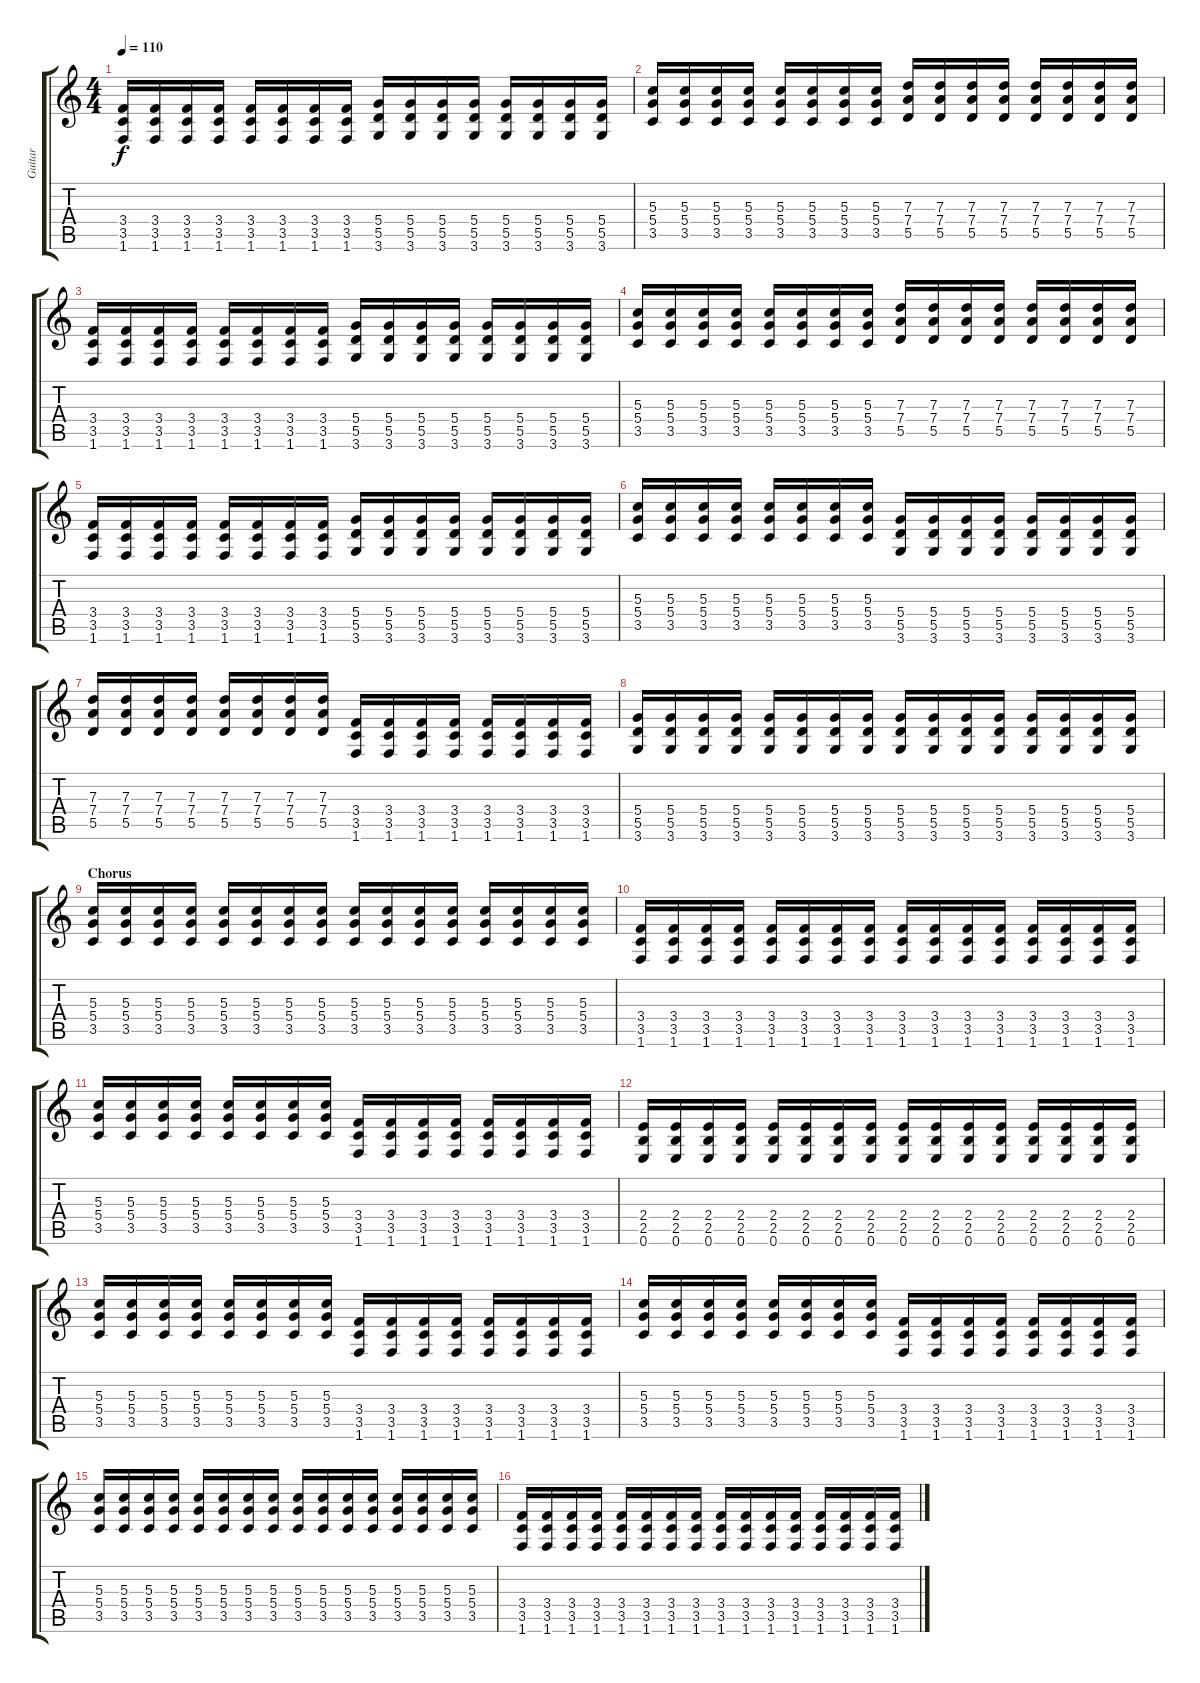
\track ("Guitar" "Guitar") {instrument distortionguitar}
\staff {score tabs}
\tuning (E4 B3 G3 D3 A2 E2) {hide}
\ts (4 4)
\tempo 110
\clef g2
\ks c
(3.4 3.5 1.6).16{dy f} (3.4 3.5 1.6).16 (3.4 3.5 1.6).16 (3.4 3.5 1.6).16 (3.4 3.5 1.6).16 (3.4 3.5 1.6).16 (3.4 3.5 1.6).16 (3.4 3.5 1.6).16 (5.4 5.5 3.6).16 (5.4 5.5 3.6).16 (5.4 5.5 3.6).16 (5.4 5.5 3.6).16 (5.4 5.5 3.6).16 (5.4 5.5 3.6).16 (5.4 5.5 3.6).16 (5.4 5.5 3.6).16 |
(5.3 5.4 3.5).16 (5.3 5.4 3.5).16 (5.3 5.4 3.5).16 (5.3 5.4 3.5).16 (5.3 5.4 3.5).16 (5.3 5.4 3.5).16 (5.3 5.4 3.5).16 (5.3 5.4 3.5).16 (7.3 7.4 5.5).16 (7.3 7.4 5.5).16 (7.3 7.4 5.5).16 (7.3 7.4 5.5).16 (7.3 7.4 5.5).16 (7.3 7.4 5.5).16 (7.3 7.4 5.5).16 (7.3 7.4 5.5).16 |
(3.4 3.5 1.6).16 (3.4 3.5 1.6).16 (3.4 3.5 1.6).16 (3.4 3.5 1.6).16 (3.4 3.5 1.6).16 (3.4 3.5 1.6).16 (3.4 3.5 1.6).16 (3.4 3.5 1.6).16 (5.4 5.5 3.6).16 (5.4 5.5 3.6).16 (5.4 5.5 3.6).16 (5.4 5.5 3.6).16 (5.4 5.5 3.6).16 (5.4 5.5 3.6).16 (5.4 5.5 3.6).16 (5.4 5.5 3.6).16 |
(5.3 5.4 3.5).16 (5.3 5.4 3.5).16 (5.3 5.4 3.5).16 (5.3 5.4 3.5).16 (5.3 5.4 3.5).16 (5.3 5.4 3.5).16 (5.3 5.4 3.5).16 (5.3 5.4 3.5).16 (7.3 7.4 5.5).16 (7.3 7.4 5.5).16 (7.3 7.4 5.5).16 (7.3 7.4 5.5).16 (7.3 7.4 5.5).16 (7.3 7.4 5.5).16 (7.3 7.4 5.5).16 (7.3 7.4 5.5).16 |
(3.4 3.5 1.6).16 (3.4 3.5 1.6).16 (3.4 3.5 1.6).16 (3.4 3.5 1.6).16 (3.4 3.5 1.6).16 (3.4 3.5 1.6).16 (3.4 3.5 1.6).16 (3.4 3.5 1.6).16 (5.4 5.5 3.6).16 (5.4 5.5 3.6).16 (5.4 5.5 3.6).16 (5.4 5.5 3.6).16 (5.4 5.5 3.6).16 (5.4 5.5 3.6).16 (5.4 5.5 3.6).16 (5.4 5.5 3.6).16 |
(5.3 5.4 3.5).16 (5.3 5.4 3.5).16 (5.3 5.4 3.5).16 (5.3 5.4 3.5).16 (5.3 5.4 3.5).16 (5.3 5.4 3.5).16 (5.3 5.4 3.5).16 (5.3 5.4 3.5).16 (5.4 5.5 3.6).16 (5.4 5.5 3.6).16 (5.4 5.5 3.6).16 (5.4 5.5 3.6).16 (5.4 5.5 3.6).16 (5.4 5.5 3.6).16 (5.4 5.5 3.6).16 (5.4 5.5 3.6).16 |
(7.3 7.4 5.5).16 (7.3 7.4 5.5).16 (7.3 7.4 5.5).16 (7.3 7.4 5.5).16 (7.3 7.4 5.5).16 (7.3 7.4 5.5).16 (7.3 7.4 5.5).16 (7.3 7.4 5.5).16 (3.4 3.5 1.6).16 (3.4 3.5 1.6).16 (3.4 3.5 1.6).16 (3.4 3.5 1.6).16 (3.4 3.5 1.6).16 (3.4 3.5 1.6).16 (3.4 3.5 1.6).16 (3.4 3.5 1.6).16 |
(5.4 5.5 3.6).16 (5.4 5.5 3.6).16 (5.4 5.5 3.6).16 (5.4 5.5 3.6).16 (5.4 5.5 3.6).16 (5.4 5.5 3.6).16 (5.4 5.5 3.6).16 (5.4 5.5 3.6).16 (5.4 5.5 3.6).16 (5.4 5.5 3.6).16 (5.4 5.5 3.6).16 (5.4 5.5 3.6).16 (5.4 5.5 3.6).16 (5.4 5.5 3.6).16 (5.4 5.5 3.6).16 (5.4 5.5 3.6).16 |
\section ("" "Chorus")
(5.3 5.4 3.5).16 (5.3 5.4 3.5).16 (5.3 5.4 3.5).16 (5.3 5.4 3.5).16 (5.3 5.4 3.5).16 (5.3 5.4 3.5).16 (5.3 5.4 3.5).16 (5.3 5.4 3.5).16 (5.3 5.4 3.5).16 (5.3 5.4 3.5).16 (5.3 5.4 3.5).16 (5.3 5.4 3.5).16 (5.3 5.4 3.5).16 (5.3 5.4 3.5).16 (5.3 5.4 3.5).16 (5.3 5.4 3.5).16 |
(3.4 3.5 1.6).16 (3.4 3.5 1.6).16 (3.4 3.5 1.6).16 (3.4 3.5 1.6).16 (3.4 3.5 1.6).16 (3.4 3.5 1.6).16 (3.4 3.5 1.6).16 (3.4 3.5 1.6).16 (3.4 3.5 1.6).16 (3.4 3.5 1.6).16 (3.4 3.5 1.6).16 (3.4 3.5 1.6).16 (3.4 3.5 1.6).16 (3.4 3.5 1.6).16 (3.4 3.5 1.6).16 (3.4 3.5 1.6).16 |
(5.3 5.4 3.5).16 (5.3 5.4 3.5).16 (5.3 5.4 3.5).16 (5.3 5.4 3.5).16 (5.3 5.4 3.5).16 (5.3 5.4 3.5).16 (5.3 5.4 3.5).16 (5.3 5.4 3.5).16 (3.4 3.5 1.6).16 (3.4 3.5 1.6).16 (3.4 3.5 1.6).16 (3.4 3.5 1.6).16 (3.4 3.5 1.6).16 (3.4 3.5 1.6).16 (3.4 3.5 1.6).16 (3.4 3.5 1.6).16 |
(2.4 2.5 0.6).16 (2.4 2.5 0.6).16 (2.4 2.5 0.6).16 (2.4 2.5 0.6).16 (2.4 2.5 0.6).16 (2.4 2.5 0.6).16 (2.4 2.5 0.6).16 (2.4 2.5 0.6).16 (2.4 2.5 0.6).16 (2.4 2.5 0.6).16 (2.4 2.5 0.6).16 (2.4 2.5 0.6).16 (2.4 2.5 0.6).16 (2.4 2.5 0.6).16 (2.4 2.5 0.6).16 (2.4 2.5 0.6).16 |
(5.3 5.4 3.5).16 (5.3 5.4 3.5).16 (5.3 5.4 3.5).16 (5.3 5.4 3.5).16 (5.3 5.4 3.5).16 (5.3 5.4 3.5).16 (5.3 5.4 3.5).16 (5.3 5.4 3.5).16 (3.4 3.5 1.6).16 (3.4 3.5 1.6).16 (3.4 3.5 1.6).16 (3.4 3.5 1.6).16 (3.4 3.5 1.6).16 (3.4 3.5 1.6).16 (3.4 3.5 1.6).16 (3.4 3.5 1.6).16 |
(5.3 5.4 3.5).16 (5.3 5.4 3.5).16 (5.3 5.4 3.5).16 (5.3 5.4 3.5).16 (5.3 5.4 3.5).16 (5.3 5.4 3.5).16 (5.3 5.4 3.5).16 (5.3 5.4 3.5).16 (3.4 3.5 1.6).16 (3.4 3.5 1.6).16 (3.4 3.5 1.6).16 (3.4 3.5 1.6).16 (3.4 3.5 1.6).16 (3.4 3.5 1.6).16 (3.4 3.5 1.6).16 (3.4 3.5 1.6).16 |
(5.3 5.4 3.5).16 (5.3 5.4 3.5).16 (5.3 5.4 3.5).16 (5.3 5.4 3.5).16 (5.3 5.4 3.5).16 (5.3 5.4 3.5).16 (5.3 5.4 3.5).16 (5.3 5.4 3.5).16 (5.3 5.4 3.5).16 (5.3 5.4 3.5).16 (5.3 5.4 3.5).16 (5.3 5.4 3.5).16 (5.3 5.4 3.5).16 (5.3 5.4 3.5).16 (5.3 5.4 3.5).16 (5.3 5.4 3.5).16 |
(3.4 3.5 1.6).16 (3.4 3.5 1.6).16 (3.4 3.5 1.6).16 (3.4 3.5 1.6).16 (3.4 3.5 1.6).16 (3.4 3.5 1.6).16 (3.4 3.5 1.6).16 (3.4 3.5 1.6).16 (3.4 3.5 1.6).16 (3.4 3.5 1.6).16 (3.4 3.5 1.6).16 (3.4 3.5 1.6).16 (3.4 3.5 1.6).16 (3.4 3.5 1.6).16 (3.4 3.5 1.6).16 (3.4 3.5 1.6).16
